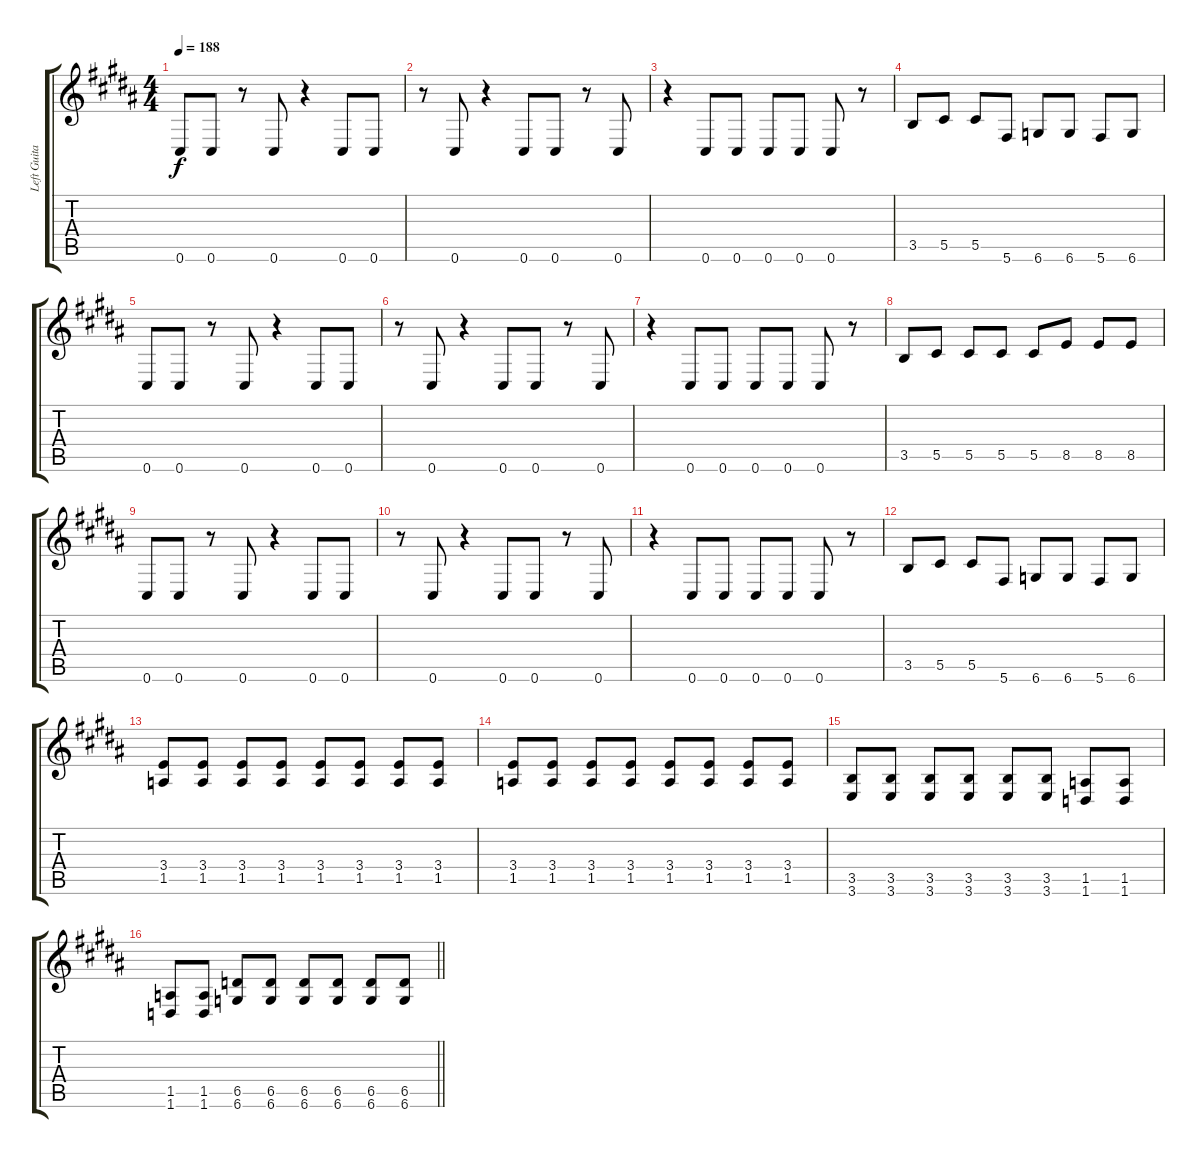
\track ("Left Guitar" "Left Guita") {instrument overdrivenguitar}
\staff {score tabs}
\tuning (Eb4 Bb3 Gb3 Db3 Ab2 Db2) {hide}
\ts (4 4)
\tempo 188
\clef g2
\ks b
0.6.8{dy f} 0.6.8 r.8 0.6.8 r.4 0.6.8 0.6.8 |
r.8 0.6.8 r.4 0.6.8 0.6.8 r.8 0.6.8 |
r.4 0.6.8 0.6.8 0.6.8 0.6.8 0.6.8 r.8 |
3.5.8 5.5.8 5.5.8 5.6.8 6.6.8 6.6.8 5.6.8 6.6.8 |
0.6.8 0.6.8 r.8 0.6.8 r.4 0.6.8 0.6.8 |
r.8 0.6.8 r.4 0.6.8 0.6.8 r.8 0.6.8 |
r.4 0.6.8 0.6.8 0.6.8 0.6.8 0.6.8 r.8 |
3.5.8 5.5.8 5.5.8 5.5.8 5.5.8 8.5.8 8.5.8 8.5.8 |
0.6.8 0.6.8 r.8 0.6.8 r.4 0.6.8 0.6.8 |
r.8 0.6.8 r.4 0.6.8 0.6.8 r.8 0.6.8 |
r.4 0.6.8 0.6.8 0.6.8 0.6.8 0.6.8 r.8 |
3.5.8 5.5.8 5.5.8 5.6.8 6.6.8 6.6.8 5.6.8 6.6.8 |
(3.4 1.5).8 (3.4 1.5).8 (3.4 1.5).8 (3.4 1.5).8 (3.4 1.5).8 (3.4 1.5).8 (3.4 1.5).8 (3.4 1.5).8 |
(3.4 1.5).8 (3.4 1.5).8 (3.4 1.5).8 (3.4 1.5).8 (3.4 1.5).8 (3.4 1.5).8 (3.4 1.5).8 (3.4 1.5).8 |
(3.5 3.6).8 (3.5 3.6).8 (3.5 3.6).8 (3.5 3.6).8 (3.5 3.6).8 (3.5 3.6).8 (1.5 1.6).8 (1.5 1.6).8 |
\barLineRight lightlight
(1.5 1.6).8 (1.5 1.6).8 (6.5 6.6).8 (6.5 6.6).8 (6.5 6.6).8 (6.5 6.6).8 (6.5 6.6).8 (6.5 6.6).8
